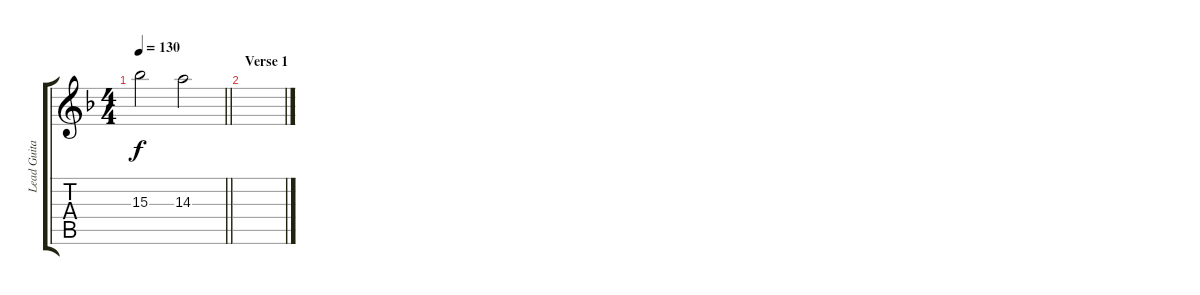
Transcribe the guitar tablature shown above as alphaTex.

\track ("Lead Guitar - Aldo Nova" "Lead Guita") {instrument distortionguitar}
\staff {score tabs}
\tuning (E4 B3 G3 D3 A2 E2) {hide}
\ts (4 4)
\tempo 130
\clef g2
\barLineRight lightlight
\ks f
15.3.2{dy f} 14.3.2 |
\section ("" "Verse 1")
